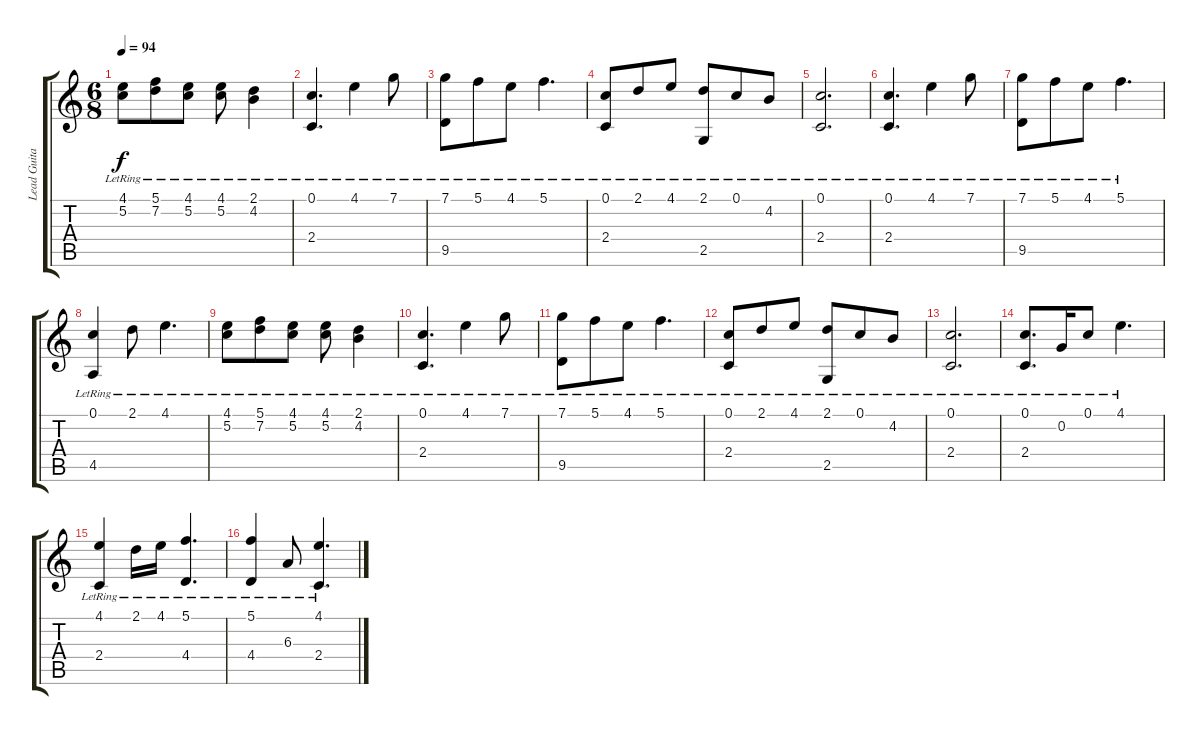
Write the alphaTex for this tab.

\track ("Lead Guitar" "Lead Guita") {instrument acousticguitarsteel}
\staff {score tabs}
\tuning (C4 G3 Eb3 Bb2 F2 C2) {hide}
\ts (6 8)
\tempo 94
\clef g2
\ks c
(4.1{lr} 5.2{lr}).8{dy f} (5.1{lr} 7.2{lr}).8 (4.1{lr} 5.2{lr}).8 (4.1{lr} 5.2{lr}).8 (2.1{lr} 4.2{lr}).4 |
(0.1{lr} 2.4{lr}).4{d} 4.1{lr}.4 7.1{lr}.8 |
(7.1{lr} 9.5{lr}).8 5.1{lr}.8 4.1{lr}.8 5.1{lr}.4{d} |
(0.1{lr} 2.4{lr}).8 2.1{lr}.8 4.1{lr}.8 (2.1{lr} 2.5{lr}).8 0.1{lr}.8 4.2{lr}.8 |
(0.1{lr} 2.4{lr}).2{d} |
(0.1{lr} 2.4{lr}).4{d} 4.1{lr}.4 7.1{lr}.8 |
(7.1{lr} 9.5{lr}).8 5.1{lr}.8 4.1{lr}.8 5.1{lr}.4{d} |
(0.1{lr} 4.5{lr}).4 2.1{lr}.8 4.1{lr}.4{d} |
(4.1{lr} 5.2{lr}).8 (5.1{lr} 7.2{lr}).8 (4.1{lr} 5.2{lr}).8 (4.1{lr} 5.2{lr}).8 (2.1{lr} 4.2{lr}).4 |
(0.1{lr} 2.4{lr}).4{d} 4.1{lr}.4 7.1{lr}.8 |
(7.1{lr} 9.5{lr}).8 5.1{lr}.8 4.1{lr}.8 5.1{lr}.4{d} |
(0.1{lr} 2.4{lr}).8 2.1{lr}.8 4.1{lr}.8 (2.1{lr} 2.5{lr}).8 0.1{lr}.8 4.2{lr}.8 |
(0.1{lr} 2.4{lr}).2{d} |
(0.1{lr} 2.4{lr}).8{d} 0.2{lr}.16 0.1{lr}.8 4.1{lr}.4{d} |
(4.1{lr} 2.4{lr}).4 2.1{lr}.16 4.1{lr}.16 (5.1{lr} 4.4{lr}).4{d} |
(5.1{lr} 4.4{lr}).4 6.3{lr}.8 (4.1{lr} 2.4{lr}).4{d}
